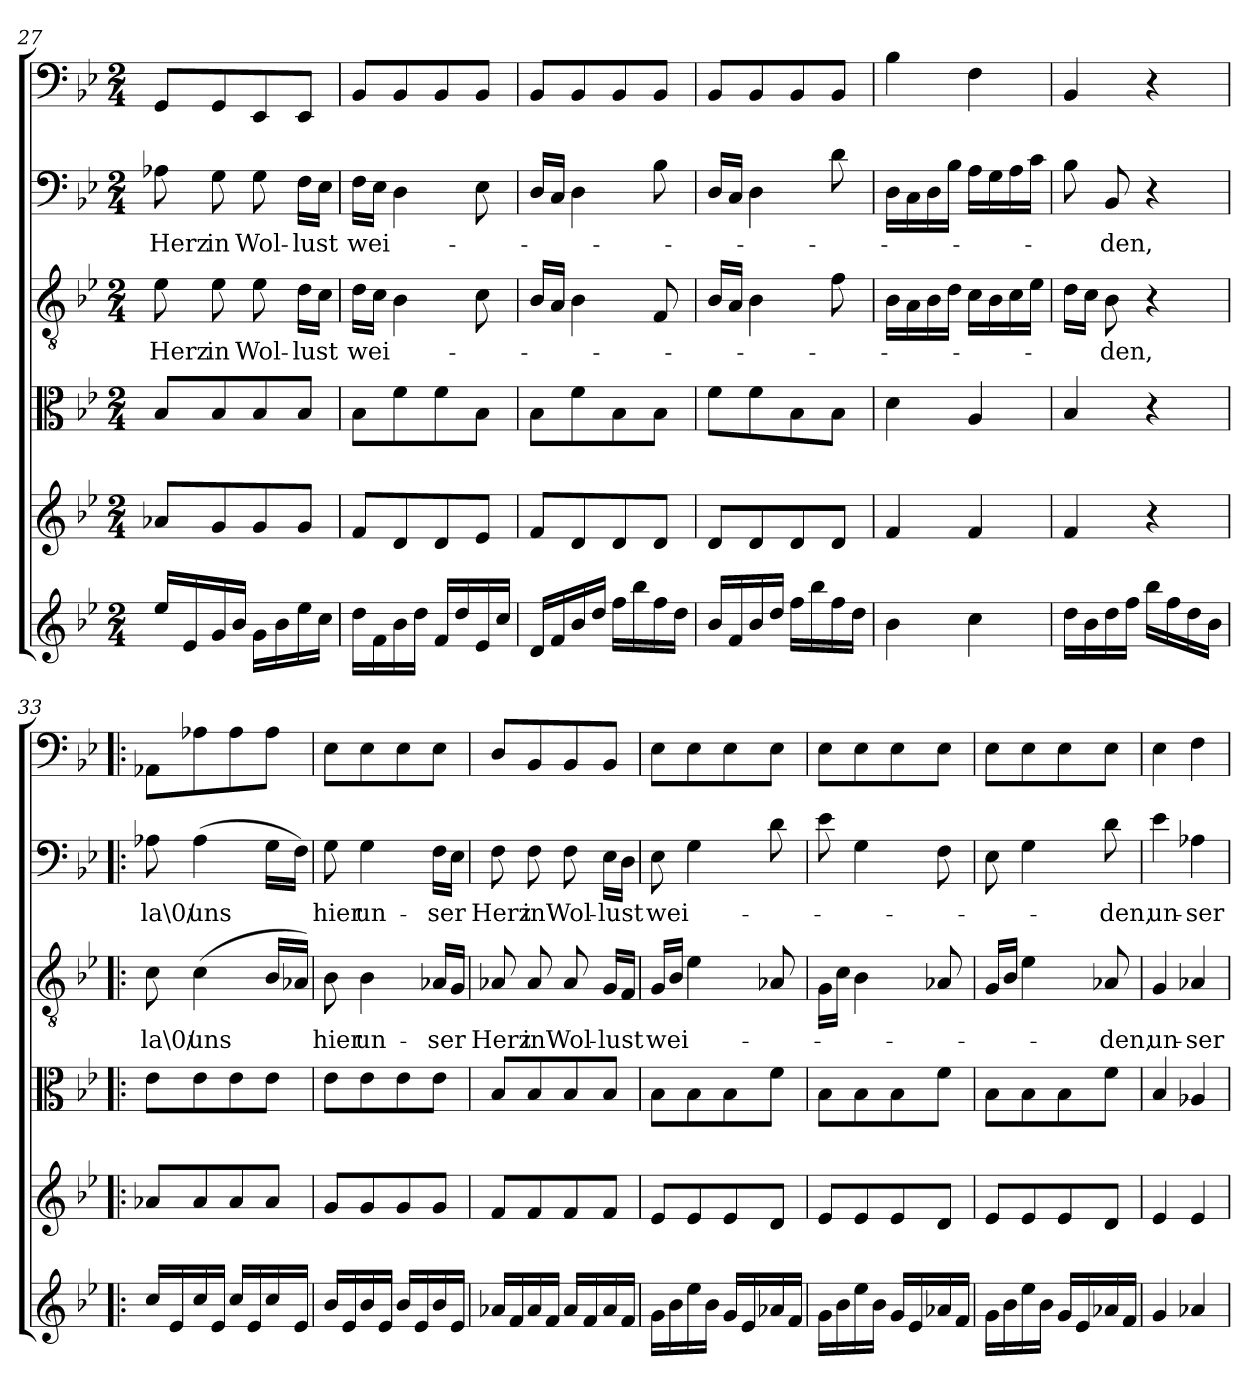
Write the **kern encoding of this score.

**kern	**kern	**kern	**kern	**text	**kern	**text	**kern
*part6	*part5	*part4	*part3	*part3	*part2	*part2	*part1
*staff6	*staff5	*staff4	*staff3	*staff3	*staff2	*staff2	*staff1
*clefG2	*clefG2	*clefC3	*clefGv2	*	*clefF4	*	*clefF4
*k[b-e-]	*k[b-e-]	*k[b-e-]	*k[b-e-]	*	*k[b-e-]	*	*k[b-e-]
*B-:	*B-:	*B-:	*B-:	*	*B-:	*	*B-:
*M2/4	*M2/4	*M2/4	*M2/4	*	*M2/4	*	*M2/4
=27	=27	=27	=27	=27	=27	=27	=27
16ee-/LL	8a-X/L	8B-/L	8e-\	Herz	8A-X\	Herz	8GG/L
16e-/	.	.	.	.	.	.	.
16g/	8g/	8B-/	8e-\	in	8G\	in	8GG/
16b-/JJ	.	.	.	.	.	.	.
16g\LL	8g/	8B-/	8e-\	Wol-	8G\	Wol-	8EE-/
16b-\	.	.	.	.	.	.	.
16ee-\	8g/J	8B-/J	16d\LL	-lust	16F\LL	-lust	8EE-/J
16cc\JJ	.	.	16c\JJ	.	16E-\JJ	.	.
=28	=28	=28	=28	=28	=28	=28	=28
16dd\LL	8f/L	8B-\L	16d\LL	wei-	16F\LL	wei-	8BB-/L
16f\	.	.	16c\JJ	.	16E-\JJ	.	.
16b-\	8d/	8f\	4B-\	.	4D\	.	8BB-/
16dd\JJ	.	.	.	.	.	.	.
16f/LL	8d/	8f\	.	.	.	.	8BB-/
16dd/	.	.	.	.	.	.	.
16e-/	8e-/J	8B-\J	8c\	.	8E-\	.	8BB-/J
16cc/JJ	.	.	.	.	.	.	.
=29	=29	=29	=29	=29	=29	=29	=29
16d/LL	8f/L	8B-\L	16B-/LL	.	16D/LL	.	8BB-/L
16f/	.	.	16A/JJ	.	16C/JJ	.	.
16b-/	8d/	8f\	4B-\	.	4D\	.	8BB-/
16dd/JJ	.	.	.	.	.	.	.
16ff\LL	8d/	8B-\	.	.	.	.	8BB-/
16bb-\	.	.	.	.	.	.	.
16ff\	8d/J	8B-\J	8F/	.	8B-\	.	8BB-/J
16dd\JJ	.	.	.	.	.	.	.
=30	=30	=30	=30	=30	=30	=30	=30
16b-/LL	8d/L	8f\L	16B-/LL	.	16D/LL	.	8BB-/L
16f/	.	.	16A/JJ	.	16C/JJ	.	.
16b-/	8d/	8f\	4B-\	.	4D\	.	8BB-/
16dd/JJ	.	.	.	.	.	.	.
16ff\LL	8d/	8B-\	.	.	.	.	8BB-/
16bb-\	.	.	.	.	.	.	.
16ff\	8d/J	8B-\J	8f\	.	8d\	.	8BB-/J
16dd\JJ	.	.	.	.	.	.	.
=31	=31	=31	=31	=31	=31	=31	=31
4b-\	4f/	4d\	16B-\LL	.	16D\LL	.	4B-\
.	.	.	16A\	.	16C\	.	.
.	.	.	16B-\	.	16D\	.	.
.	.	.	16d\JJ	.	16B-\JJ	.	.
4cc\	4f/	4A/	16c\LL	.	16A\LL	.	4F\
.	.	.	16B-\	.	16G\	.	.
.	.	.	16c\	.	16A\	.	.
.	.	.	16e-\JJ	.	16c\JJ	.	.
=32	=32	=32	=32	=32	=32	=32	=32
16dd\LL	4f/	4B-/	16d\LL	.	8B-\	.	4BB-/
16b-\	.	.	16c\JJ	.	.	.	.
16dd\	.	.	8B-\	-den,	8BB-/	-den,	.
16ff\JJ	.	.	.	.	.	.	.
16bb-\LL	4r	4r	4r	.	4r	.	4r
16ff\	.	.	.	.	.	.	.
16dd\	.	.	.	.	.	.	.
16b-\JJ	.	.	.	.	.	.	.
=33!|:	=33!|:	=33!|:	=33!|:	=33!|:	=33!|:	=33!|:	=33!|:
16cc/LL	8a-X/L	8e-\L	8c\	la\0/	8A-X\	la\0/	8AA-X\L
16e-/	.	.	.	.	.	.	.
16cc/	8a-/	8e-\	(4c\	uns	(4A-\	uns	8A-X\
16e-/JJ	.	.	.	.	.	.	.
16cc/LL	8a-/	8e-\	.	.	.	.	8A-\
16e-/	.	.	.	.	.	.	.
16cc/	8a-/J	8e-\J	16B-/LL	.	16G\LL	.	8A-\J
16e-/JJ	.	.	16A-X/JJ)	.	16F\JJ)	.	.
=34	=34	=34	=34	=34	=34	=34	=34
16b-/LL	8g/L	8e-\L	8B-\	hier	8G\	hier	8E-\L
16e-/	.	.	.	.	.	.	.
16b-/	8g/	8e-\	4B-\	un-	4G\	un-	8E-\
16e-/JJ	.	.	.	.	.	.	.
16b-/LL	8g/	8e-\	.	.	.	.	8E-\
16e-/	.	.	.	.	.	.	.
16b-/	8g/J	8e-\J	16A-X/LL	-ser	16F\LL	-ser	8E-\J
16e-/JJ	.	.	16G/JJ	.	16E-\JJ	.	.
=35	=35	=35	=35	=35	=35	=35	=35
16a-X/LL	8f/L	8B-/L	8A-X/	Herz	8F\	Herz	8D/L
16f/	.	.	.	.	.	.	.
16a-/	8f/	8B-/	8A-/	in	8F\	in	8BB-/
16f/JJ	.	.	.	.	.	.	.
16a-/LL	8f/	8B-/	8A-/	Wol-	8F\	Wol-	8BB-/
16f/	.	.	.	.	.	.	.
16a-/	8f/J	8B-/J	16G/LL	-lust	16E-\LL	-lust	8BB-/J
16f/JJ	.	.	16F/JJ	.	16D\JJ	.	.
=36	=36	=36	=36	=36	=36	=36	=36
16g\LL	8e-/L	8B-\L	16G/LL	wei-	8E-\	wei-	8E-\L
16b-\	.	.	16B-/JJ	.	.	.	.
16ee-\	8e-/	8B-\	4e-\	.	4G\	.	8E-\
16b-\JJ	.	.	.	.	.	.	.
16g/LL	8e-/	8B-\	.	.	.	.	8E-\
16e-/	.	.	.	.	.	.	.
16a-X/	8d/J	8f\J	8A-X/	.	8d\	.	8E-\J
16f/JJ	.	.	.	.	.	.	.
=37	=37	=37	=37	=37	=37	=37	=37
16g\LL	8e-/L	8B-\L	16G\LL	.	8e-\	.	8E-\L
16b-\	.	.	16c\JJ	.	.	.	.
16ee-\	8e-/	8B-\	4B-\	.	4G\	.	8E-\
16b-\JJ	.	.	.	.	.	.	.
16g/LL	8e-/	8B-\	.	.	.	.	8E-\
16e-/	.	.	.	.	.	.	.
16a-X/	8d/J	8f\J	8A-X/	.	8F\	.	8E-\J
16f/JJ	.	.	.	.	.	.	.
=38	=38	=38	=38	=38	=38	=38	=38
16g\LL	8e-/L	8B-\L	16G/LL	.	8E-\	.	8E-\L
16b-\	.	.	16B-/JJ	.	.	.	.
16ee-\	8e-/	8B-\	4e-\	.	4G\	.	8E-\
16b-\JJ	.	.	.	.	.	.	.
16g/LL	8e-/	8B-\	.	.	.	.	8E-\
16e-/	.	.	.	.	.	.	.
16a-X/	8d/J	8f\J	8A-X/	-den,	8d\	-den,	8E-\J
16f/JJ	.	.	.	.	.	.	.
=39	=39	=39	=39	=39	=39	=39	=39
4g/	4e-/	4B-/	4G/	un-	4e-\	un-	4E-\
4a-X/	4e-/	4A-X/	4A-X/	-ser	4A-X\	-ser	4F\
=	=	=	=	=	=	=	=
*-	*-	*-	*-	*-	*-	*-	*-
